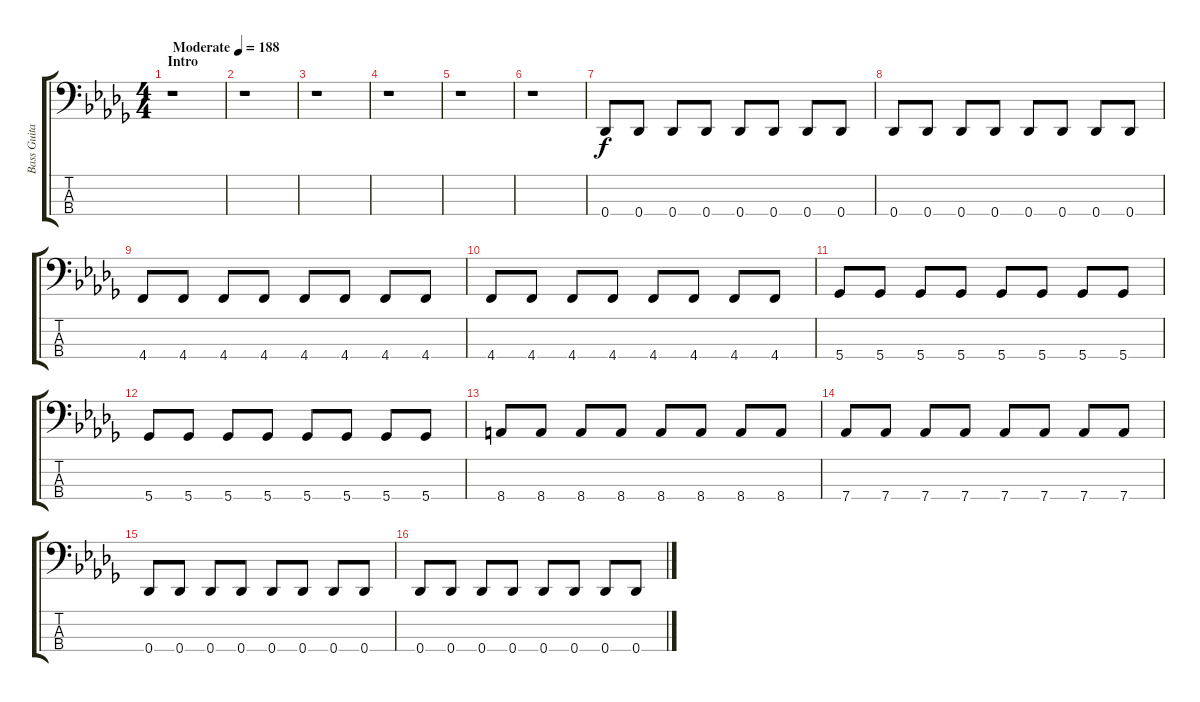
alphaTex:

\track ("Bass Guitar" "Bass Guita") {instrument electricbassfinger}
\staff {score tabs}
\tuning (Gb2 Db2 Ab1 Db1) {hide}
\ts (4 4)
\section ("" "Intro")
\tempo (188 "Moderate")
\clef f4
\ks db
r.1{dy f instrument electricbassfinger} |
r.1 |
r.1 |
r.1 |
r.1 |
r.1 |
0.4.8 0.4.8 0.4.8 0.4.8 0.4.8 0.4.8 0.4.8 0.4.8 |
0.4.8 0.4.8 0.4.8 0.4.8 0.4.8 0.4.8 0.4.8 0.4.8 |
4.4.8 4.4.8 4.4.8 4.4.8 4.4.8 4.4.8 4.4.8 4.4.8 |
4.4.8 4.4.8 4.4.8 4.4.8 4.4.8 4.4.8 4.4.8 4.4.8 |
5.4.8 5.4.8 5.4.8 5.4.8 5.4.8 5.4.8 5.4.8 5.4.8 |
5.4.8 5.4.8 5.4.8 5.4.8 5.4.8 5.4.8 5.4.8 5.4.8 |
8.4.8 8.4.8 8.4.8 8.4.8 8.4.8 8.4.8 8.4.8 8.4.8 |
7.4.8 7.4.8 7.4.8 7.4.8 7.4.8 7.4.8 7.4.8 7.4.8 |
0.4.8 0.4.8 0.4.8 0.4.8 0.4.8 0.4.8 0.4.8 0.4.8 |
0.4.8 0.4.8 0.4.8 0.4.8 0.4.8 0.4.8 0.4.8 0.4.8
